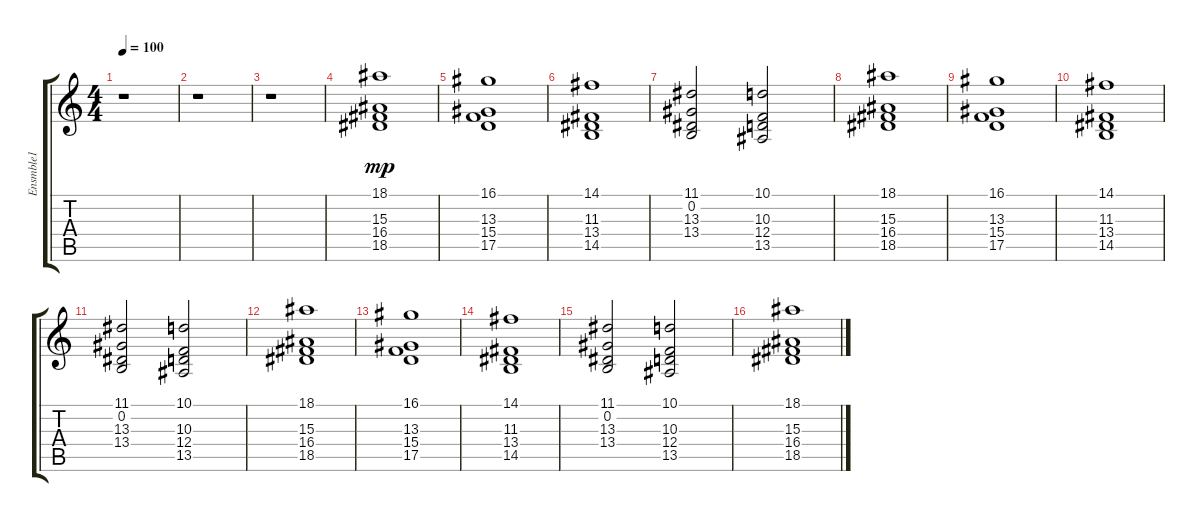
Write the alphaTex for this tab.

\track ("Ensmble1" "Ensmble1") {instrument stringensemble1}
\staff {score tabs}
\tuning (E4 B3 G3 D3 A2 E2) {hide}
\ts (4 4)
\tempo 100
\clef g2
\ks c
r.1{dy mp} |
r.1 |
r.1 |
(18.1 15.3 16.4 18.5).1 |
(16.1 13.3 15.4 17.5).1 |
(14.1 11.3 13.4 14.5).1 |
(11.1 0.2 13.3 13.4).2 (10.1 10.3 12.4 13.5).2 |
(18.1 15.3 16.4 18.5).1 |
(16.1 13.3 15.4 17.5).1 |
(14.1 11.3 13.4 14.5).1 |
(11.1 0.2 13.3 13.4).2 (10.1 10.3 12.4 13.5).2 |
(18.1 15.3 16.4 18.5).1 |
(16.1 13.3 15.4 17.5).1 |
(14.1 11.3 13.4 14.5).1 |
(11.1 0.2 13.3 13.4).2 (10.1 10.3 12.4 13.5).2 |
(18.1 15.3 16.4 18.5).1
